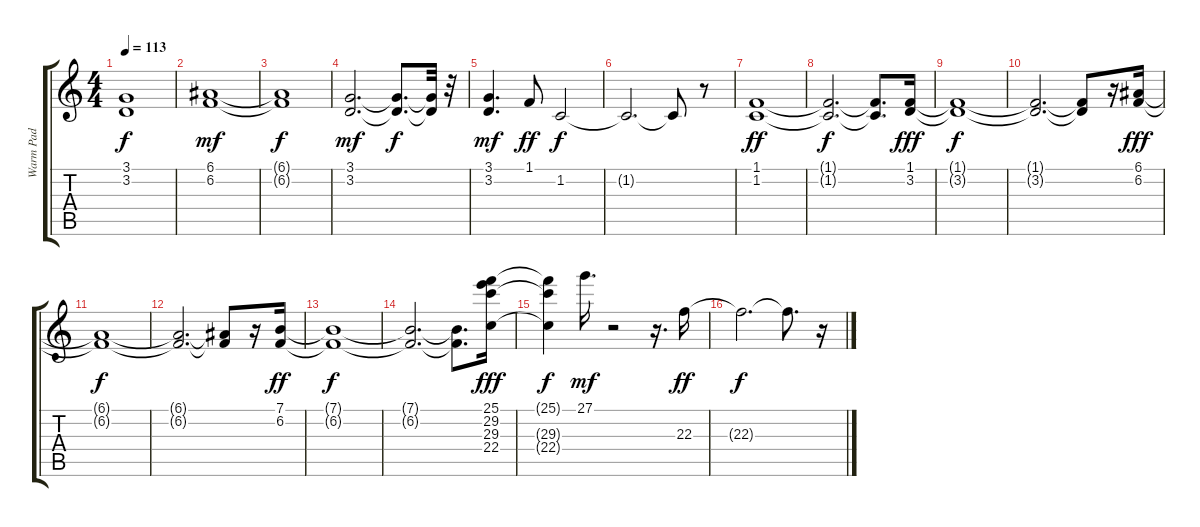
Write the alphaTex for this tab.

\track ("Warm Pad" "Warm Pad") {instrument pad2warm}
\staff {score tabs}
\tuning (E4 B3 G3 D3 A2 E2) {hide}
\ts (4 4)
\tempo 113
\clef g2
\ks c
(3.1{t} 3.2{t}).1{dy f} |
(6.1 6.2).1{dy mf} |
(6.1{t} 6.2{t}).1{dy f} |
(3.1 3.2).2{d dy mf} (3.1{t} 3.2{t}).8{d dy f} (3.1{t} 3.2{t}).32 r.32 |
(3.1 3.2).4{d dy mf} 1.1.8{dy ff} 1.2.2{dy f} |
1.2{t}.2{d} 1.2{t}.8 r.8 |
(1.1 1.2).1{dy ff} |
(1.1{t} 1.2{t}).2{d dy f} (1.1{t} 1.2{t}).8{d} (1.1 3.2).16{dy fff} |
(1.1{t} 3.2{t}).1{dy f} |
(1.1{t} 3.2{t}).2{d} (1.1{t} 3.2{t}).8 r.16 (6.1 6.2).16{dy fff} |
(6.1{t} 6.2{t}).1{dy f} |
(6.1{t} 6.2{t}).2{d} (6.1{t} 6.2{t}).8 r.16 (7.1 6.2).16{dy ff} |
(7.1{t} 6.2{t}).1{dy f} |
(7.1{t} 6.2{t}).2{d} (7.1{t} 6.2{t}).8{d} (25.1 29.2 29.3 22.4).16{dy fff} |
(25.1{t} 29.3{t} 22.4{t}).4{dy f} 27.1.16{d dy mf} r.2 r.16{d} 22.3.16{dy ff} |
22.3{t}.2{d dy f} 22.3{t}.8{d} r.16
